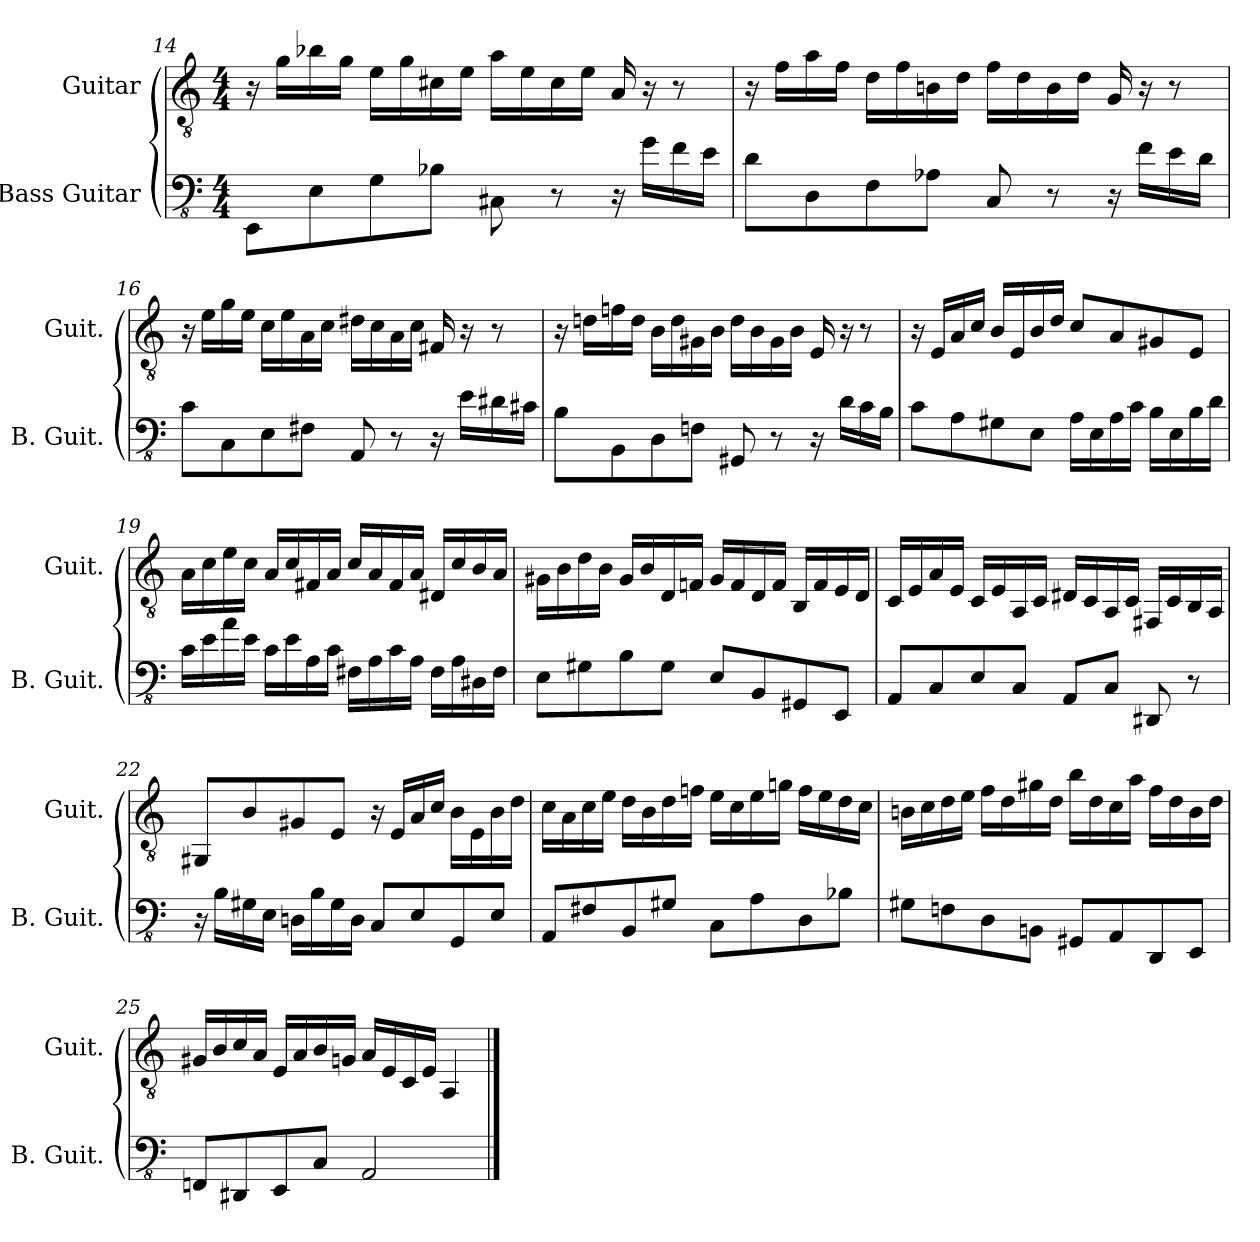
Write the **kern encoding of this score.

**kern	**kern
*part2	*part1
*staff2	*staff1
*I"Bass Guitar	*I"Guitar
*I'B. Guit.	*I'Guit.
*clefFv4	*clefGv2
*k[]	*k[]
*C:	*C:
*M4/4	*M4/4
=14	=14
8EEE\L	16r
.	16g\LL
8EE\	16b-X\
.	16g\JJ
8GG\	16e\LL
.	16g\
8BB-X\J	16c#X\
.	16e\JJ
8CC#X\	16a\LL
.	16e\
8r	16c#\
.	16e\JJ
16r	16A/
16G\LL	16r
16F\	8r
16E\JJ	.
!!LO:LB:g=z
=15	=15
8D\L	16r
.	16f\LL
8DD\	16a\
.	16f\JJ
8FF\	16d\LL
.	16f\
8AA-X\J	16Bn\
.	16d\JJ
8CC/	16f\LL
.	16d\
8r	16B\
.	16d\JJ
16r	16G/
16F\LL	16r
16E\	8r
16D\JJ	.
=16	=16
8C\L	16r
.	16e\LL
8CC\	16g\
.	16e\JJ
8EE\	16c\LL
.	16e\
8FF#X\J	16A\
.	16c\JJ
8AAA/	16d#X\LL
.	16c\
8r	16A\
.	16c\JJ
16r	16F#X/
16E\LL	16r
16D#X\	8r
16C#X\JJ	.
!!LO:LB:g=z
=17	=17
8BB\L	16r
.	16dn\LL
8BBB\	16fn\
.	16d\JJ
8DD\	16B\LL
.	16d\
8FFn\J	16G#X\
.	16B\JJ
8GGG#X/	16d\LL
.	16B\
8r	16G#\
.	16B\JJ
16r	16E/
16D\LL	16r
16C\	8r
16BB\JJ	.
=18	=18
8C\L	16r
.	16E/LL
8AA\	16A/
.	16c/JJ
8GG#X\	16B/LL
.	16E/
8EE\J	16B/
.	16d/JJ
16AA\LL	8c/L
16EE\	.
16AA\	8A/
16C\JJ	.
16BB\LL	8G#X/
16EE\	.
16BB\	8E/J
16D\JJ	.
!!LO:LB:g=z
=19	=19
16C\LL	16A\LL
16E\	16c\
16A\	16e\
16E\JJ	16c\JJ
16C\LL	16A/LL
16E\	16c/
16AA\	16F#X/
16C\JJ	16A/JJ
16FF#X\LL	16c/LL
16AA\	16A/
16C\	16F#/
16AA\JJ	16A/JJ
16FF#\LL	16D#X/LL
16AA\	16c/
16DD#X\	16B/
16FF#\JJ	16A/JJ
=20	=20
8EE\L	16G#X\LL
.	16B\
8GG#X\	16d\
.	16B\JJ
8BB\	16G#/LL
.	16B/
8GG#\J	16D/
.	16Fn/JJ
8EE/L	16G#/LL
.	16F/
8BBB/	16D/
.	16F/JJ
8GGG#X/	16BB/LL
.	16F/
8EEE/J	16E/
.	16D/JJ
!!LO:PB:g=z
=21	=21
8AAA/L	16C/LL
.	16E/
8CC/	16A/
.	16E/JJ
8EE/	16C/LL
.	16E/
8CC/J	16AA/
.	16C/JJ
8AAA/L	16D#X/LL
.	16C/
8CC/J	16AA/
.	16C/JJ
8DDD#X/	16FF#X/LL
.	16C/
8r	16BB/
.	16AA/JJ
=22	=22
16r	8GG#X/L
16BB\LL	.
16GG#X\	8B/
16EE\JJ	.
16DDn\LL	8G#X/
16BB\	.
16GG#\	8E/J
16DD\JJ	.
8CC/L	16r
.	16E/LL
8EE/	16A/
.	16c/JJ
8GGG/	16B\LL
.	16E\
8EE/J	16B\
.	16d\JJ
!!LO:LB:g=z
=23	=23
8AAA/L	16c\LL
.	16A\
8FF#X/	16c\
.	16e\JJ
8BBB/	16d\LL
.	16B\
8GG#X/J	16d\
.	16fn\JJ
8CC\L	16e\LL
.	16c\
8AA\	16e\
.	16gn\JJ
8DD\	16f\LL
.	16e\
8BB-X\J	16d\
.	16c\JJ
=24	=24
8GG#X\L	16Bn\LL
.	16c\
8FFn\	16d\
.	16e\JJ
8DD\	16f\LL
.	16d\
8BBBn\J	16g#X\
.	16d\JJ
8GGG#X/L	16b\LL
.	16d\
8AAA/	16c\
.	16a\JJ
8DDD/	16f\LL
.	16d\
8EEE/J	16B\
.	16d\JJ
!!LO:LB:g=z
=25	=25
8FFFn/L	16G#X/LL
.	16B/
8DDD#X/	16c/
.	16A/JJ
8EEE/	16E/LL
.	16A/
8CC/J	16B/
.	16Gn/JJ
2AAA/	16A/LL
.	16E/
.	16C/
.	16E/JJ
.	4AA/
==	==
*-	*-
